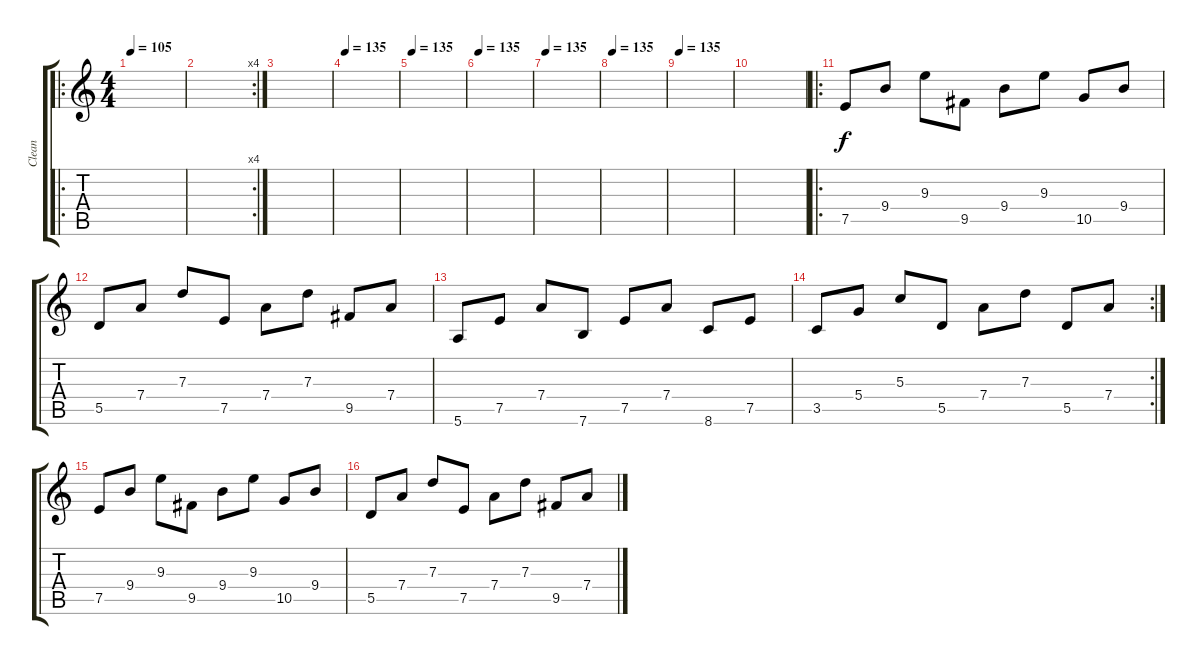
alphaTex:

\track ("Clean" "Clean") {instrument electricguitarclean}
\staff {score tabs}
\tuning (E4 B3 G3 D3 A2 E2) {hide}
\ro
\ts (4 4)
\tempo 105
\clef g2
\ks c
|
\rc 4
|
|
\tempo 135
|
\tempo 135
|
\tempo 135
|
\tempo 135
|
\tempo 135
|
\tempo 135
|
|
\ro
7.5.8 9.4.8 9.3.8 9.5.8 9.4.8 9.3.8 10.5.8 9.4.8 |
5.5.8 7.4.8 7.3.8 7.5.8 7.4.8 7.3.8 9.5.8 7.4.8 |
5.6.8 7.5.8 7.4.8 7.6.8 7.5.8 7.4.8 8.6.8 7.5.8 |
\rc 2
3.5.8 5.4.8 5.3.8 5.5.8 7.4.8 7.3.8 5.5.8 7.4.8 |
7.5.8 9.4.8 9.3.8 9.5.8 9.4.8 9.3.8 10.5.8 9.4.8 |
5.5.8 7.4.8 7.3.8 7.5.8 7.4.8 7.3.8 9.5.8 7.4.8
